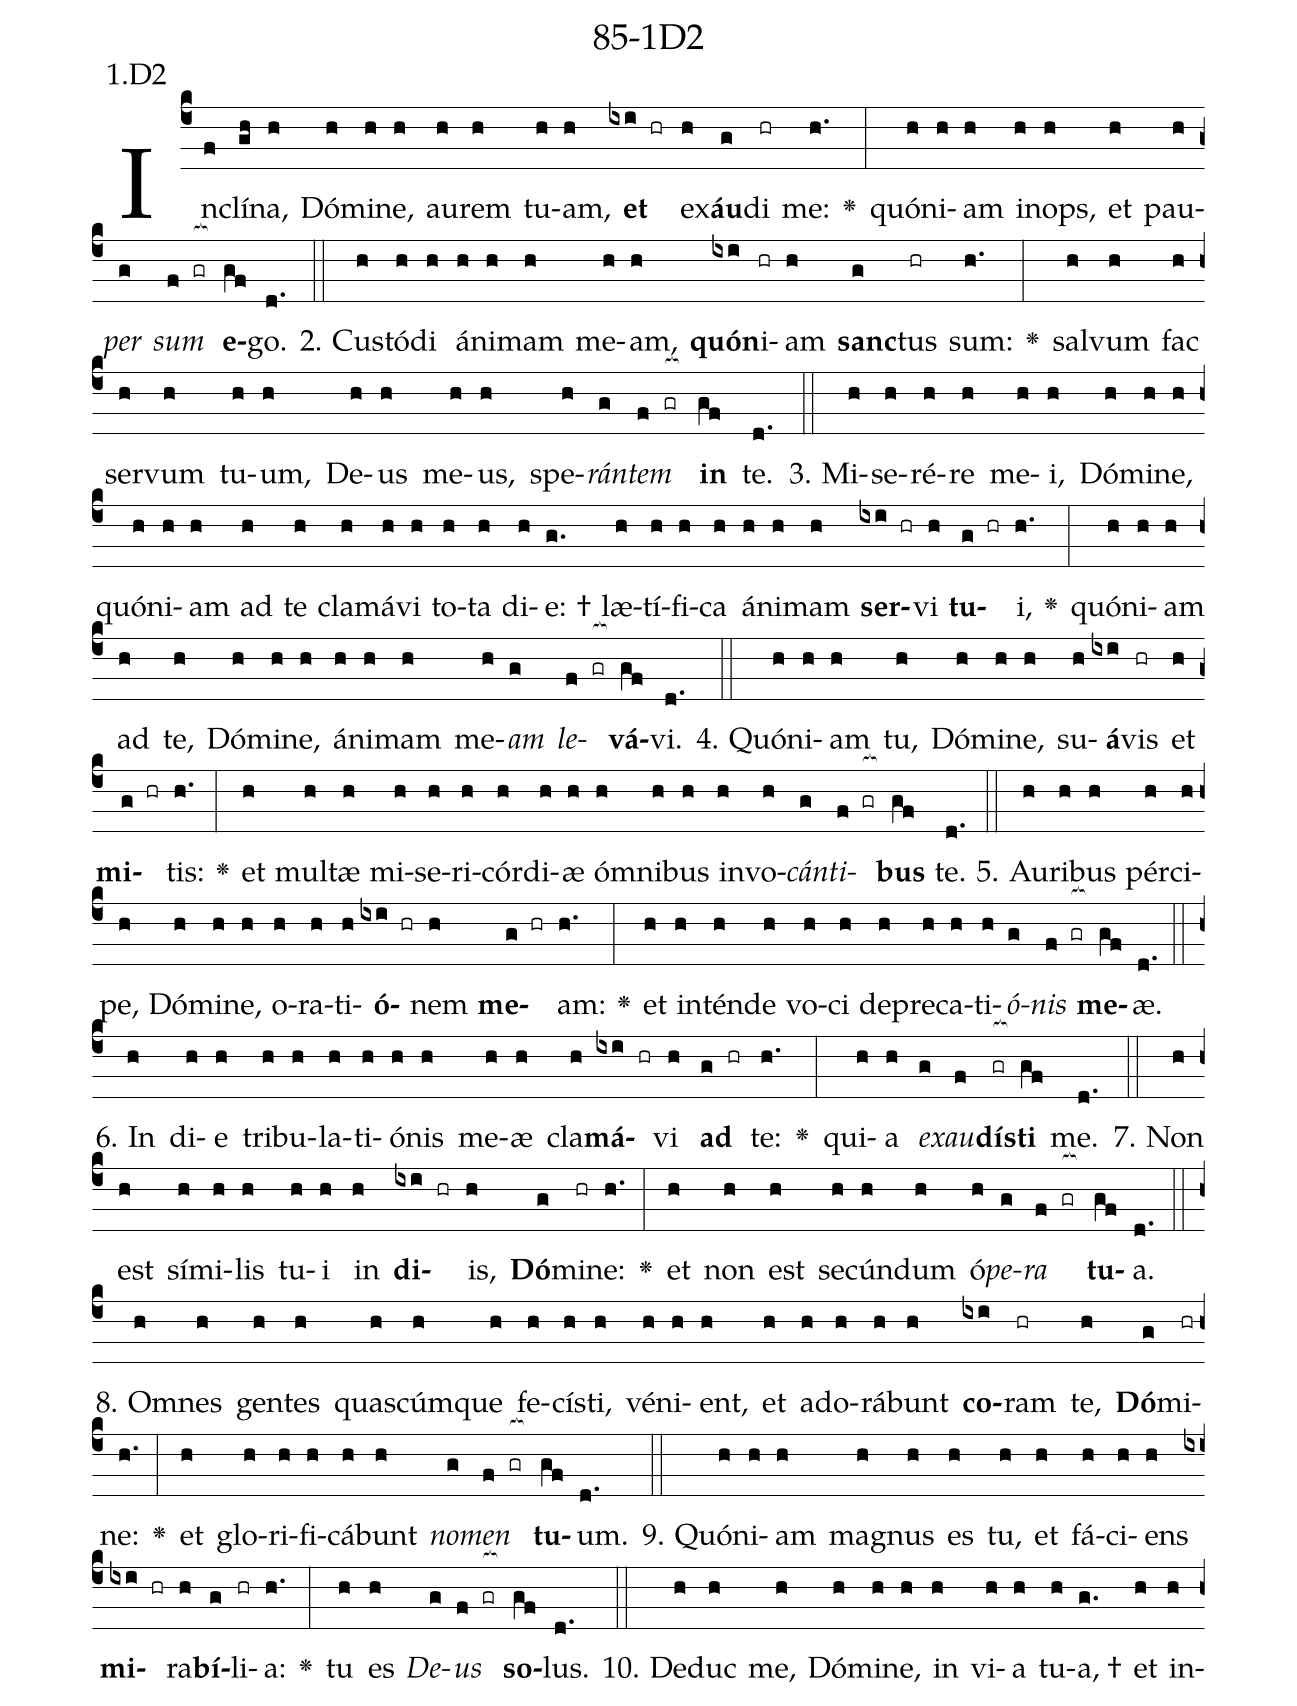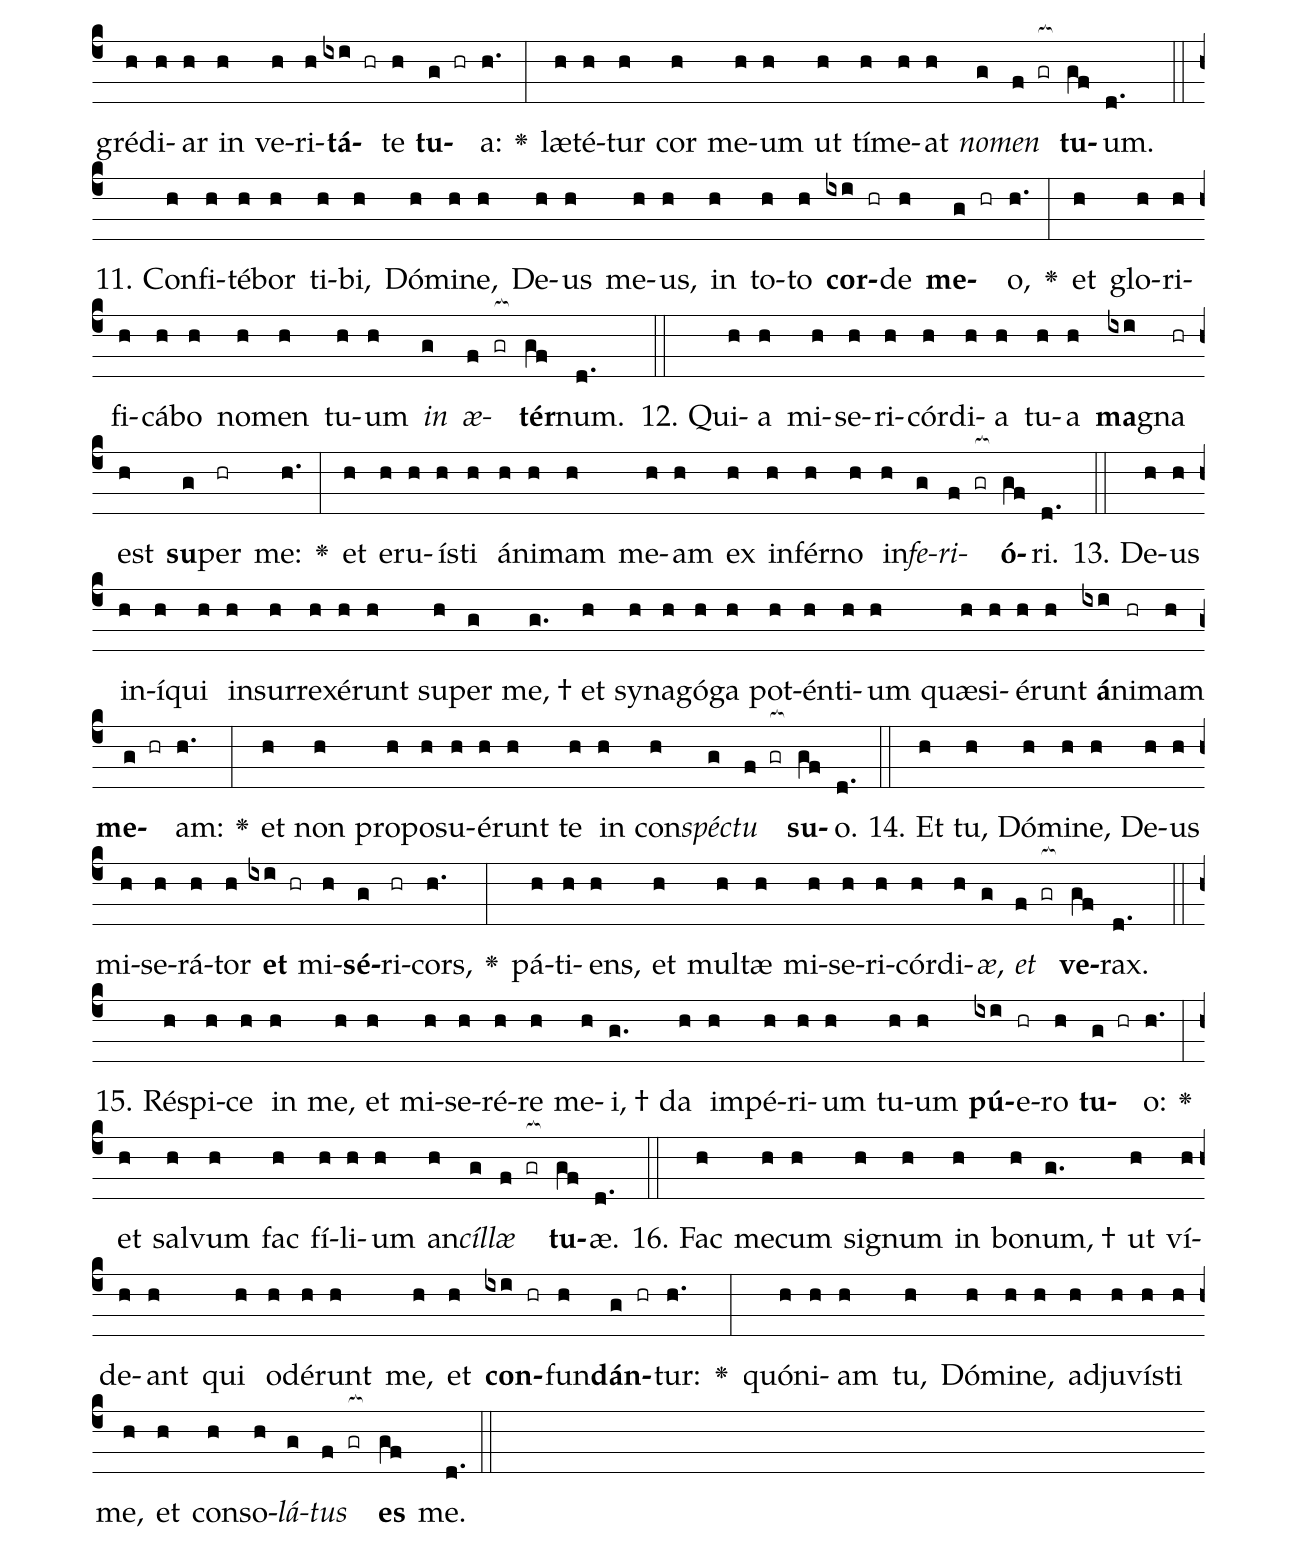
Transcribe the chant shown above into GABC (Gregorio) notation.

name: 85-1D2;
annotation: 1.D2;
%%
(c4)In(f)clí(gh)na,(h) Dó(h)mi(h)ne,(h) au(h)rem(h) tu(h)am,(h) <b>et</b>(ixi hr) ex(h)<b>áu</b>(g)di(hr) me:(h.) <v>\greheightstar</v>(:) quón(h)i(h)am(h) in(h)ops,(h) et(h) pau(h)<i>per</i>(g) <i>sum</i>(f gr[ocb:1{]) <b>e</b>(gf[ocb:0}])go.(d.) (::)
2. Cus(h)tó(h)di(h) á(h)ni(h)mam(h) me(h)am,(h) <b>quón</b>(ixi)i(hr)am(h) <b>sanc</b>(g)tus(hr) sum:(h.) <v>\greheightstar</v>(:) sal(h)vum(h) fac(h) ser(h)vum(h) tu(h)um,(h) De(h)us(h) me(h)us,(h) spe(h)<i>rán</i>(g)<i>tem</i>(f gr[ocb:1{]) <b>in</b>(gf[ocb:0}]) te.(d.) (::)
3. Mi(h)se(h)ré(h)re(h) me(h)i,(h) Dó(h)mi(h)ne,(h) quón(h)i(h)am(h) ad(h) te(h) cla(h)má(h)vi(h) to(h)ta(h) di(h)e: †(g.) læ(h)tí(h)fi(h)ca(h) á(h)ni(h)mam(h) <b>ser</b>(ixi hr)vi(h) <b>tu</b>(g hr)i,(h.) <v>\greheightstar</v>(:) quón(h)i(h)am(h) ad(h) te,(h) Dó(h)mi(h)ne,(h) á(h)ni(h)mam(h) me(h)<i>am</i>(g) <i>le</i>(f gr[ocb:1{])<b>vá</b>(gf[ocb:0}])vi.(d.) (::)
4. Quón(h)i(h)am(h) tu,(h) Dó(h)mi(h)ne,(h) su(h)<b>á</b>(ixi)vis(hr) et(h) <b>mi</b>(g hr)tis:(h.) <v>\greheightstar</v>(:) et(h) mul(h)tæ(h) mi(h)se(h)ri(h)cór(h)di(h)æ(h) óm(h)ni(h)bus(h) in(h)vo(h)<i>cán</i>(g)<i>ti</i>(f gr[ocb:1{])<b>bus</b>(gf[ocb:0}]) te.(d.) (::)
5. Au(h)ri(h)bus(h) pér(h)ci(h)pe,(h) Dó(h)mi(h)ne,(h) o(h)ra(h)ti(h)<b>ó</b>(ixi hr)nem(h) <b>me</b>(g hr)am:(h.) <v>\greheightstar</v>(:) et(h) in(h)tén(h)de(h) vo(h)ci(h) de(h)pre(h)ca(h)ti(h)<i>ó</i>(g)<i>nis</i>(f gr[ocb:1{]) <b>me</b>(gf[ocb:0}])æ.(d.) (::)
6. In(h) di(h)e(h) tri(h)bu(h)la(h)ti(h)ó(h)nis(h) me(h)æ(h) cla(h)<b>má</b>(ixi hr)vi(h) <b>ad</b>(g hr) te:(h.) <v>\greheightstar</v>(:) qui(h)a(h) <i>ex</i>(g)<i>au</i>(f)<b>dís</b>(gr[ocb:1{])<b>ti</b>(gf[ocb:0}]) me.(d.) (::)
7. Non(h) est(h) sí(h)mi(h)lis(h) tu(h)i(h) in(h) <b>di</b>(ixi hr)is,(h) <b>Dó</b>(g)mi(hr)ne:(h.) <v>\greheightstar</v>(:) et(h) non(h) est(h) se(h)cún(h)dum(h) ó(h)<i>pe</i>(g)<i>ra</i>(f gr[ocb:1{]) <b>tu</b>(gf[ocb:0}])a.(d.) (::)
8. Om(h)nes(h) gen(h)tes(h) quas(h)cúm(h)que(h) fe(h)cís(h)ti,(h) vé(h)ni(h)ent,(h) et(h) ad(h)o(h)rá(h)bunt(h) <b>co</b>(ixi)ram(hr) te,(h) <b>Dó</b>(g)mi(hr)ne:(h.) <v>\greheightstar</v>(:) et(h) glo(h)ri(h)fi(h)cá(h)bunt(h) <i>no</i>(g)<i>men</i>(f gr[ocb:1{]) <b>tu</b>(gf[ocb:0}])um.(d.) (::)
9. Quón(h)i(h)am(h) ma(h)gnus(h) es(h) tu,(h) et(h) fá(h)ci(h)ens(h) <b>mi</b>(ixi hr)ra(h)<b>bí</b>(g)li(hr)a:(h.) <v>\greheightstar</v>(:) tu(h) es(h) <i>De</i>(g)<i>us</i>(f gr[ocb:1{]) <b>so</b>(gf[ocb:0}])lus.(d.) (::)
10. De(h)duc(h) me,(h) Dó(h)mi(h)ne,(h) in(h) vi(h)a(h) tu(h)a, †(g.) et(h) in(h)gré(h)di(h)ar(h) in(h) ve(h)ri(h)<b>tá</b>(ixi hr)te(h) <b>tu</b>(g hr)a:(h.) <v>\greheightstar</v>(:) læ(h)té(h)tur(h) cor(h) me(h)um(h) ut(h) tí(h)me(h)at(h) <i>no</i>(g)<i>men</i>(f gr[ocb:1{]) <b>tu</b>(gf[ocb:0}])um.(d.) (::)
11. Con(h)fi(h)té(h)bor(h) ti(h)bi,(h) Dó(h)mi(h)ne,(h) De(h)us(h) me(h)us,(h) in(h) to(h)to(h) <b>cor</b>(ixi hr)de(h) <b>me</b>(g hr)o,(h.) <v>\greheightstar</v>(:) et(h) glo(h)ri(h)fi(h)cá(h)bo(h) no(h)men(h) tu(h)um(h) <i>in</i>(g) <i>æ</i>(f gr[ocb:1{])<b>tér</b>(gf[ocb:0}])num.(d.) (::)
12. Qui(h)a(h) mi(h)se(h)ri(h)cór(h)di(h)a(h) tu(h)a(h) <b>ma</b>(ixi)gna(hr) est(h) <b>su</b>(g)per(hr) me:(h.) <v>\greheightstar</v>(:) et(h) e(h)ru(h)ís(h)ti(h) á(h)ni(h)mam(h) me(h)am(h) ex(h) in(h)fér(h)no(h) in(h)<i>fe</i>(g)<i>ri</i>(f gr[ocb:1{])<b>ó</b>(gf[ocb:0}])ri.(d.) (::)
13. De(h)us(h) in(h)í(h)qui(h) in(h)sur(h)re(h)xé(h)runt(h) su(h)per(g) me, †(g.) et(h) sy(h)na(h)gó(h)ga(h) pot(h)én(h)ti(h)um(h) quæ(h)si(h)é(h)runt(h) <b>á</b>(ixi)ni(hr)mam(h) <b>me</b>(g hr)am:(h.) <v>\greheightstar</v>(:) et(h) non(h) pro(h)po(h)su(h)é(h)runt(h) te(h) in(h) con(h)<i>spéc</i>(g)<i>tu</i>(f gr[ocb:1{]) <b>su</b>(gf[ocb:0}])o.(d.) (::)
14. Et(h) tu,(h) Dó(h)mi(h)ne,(h) De(h)us(h) mi(h)se(h)rá(h)tor(h) <b>et</b>(ixi hr) mi(h)<b>sé</b>(g)ri(hr)cors,(h.) <v>\greheightstar</v>(:) pá(h)ti(h)ens,(h) et(h) mul(h)tæ(h) mi(h)se(h)ri(h)cór(h)di(h)<i>æ</i>,(g) <i>et</i>(f gr[ocb:1{]) <b>ve</b>(gf[ocb:0}])rax.(d.) (::)
15. Ré(h)spi(h)ce(h) in(h) me,(h) et(h) mi(h)se(h)ré(h)re(h) me(h)i, †(g.) da(h) im(h)pé(h)ri(h)um(h) tu(h)um(h) <b>pú</b>(ixi)e(hr)ro(h) <b>tu</b>(g hr)o:(h.) <v>\greheightstar</v>(:) et(h) sal(h)vum(h) fac(h) fí(h)li(h)um(h) an(h)<i>cíl</i>(g)<i>læ</i>(f gr[ocb:1{]) <b>tu</b>(gf[ocb:0}])æ.(d.) (::)
16. Fac(h) me(h)cum(h) si(h)gnum(h) in(h) bo(h)num, †(g.) ut(h) ví(h)de(h)ant(h) qui(h) o(h)dé(h)runt(h) me,(h) et(h) <b>con</b>(ixi hr)fun(h)<b>dán</b>(g hr)tur:(h.) <v>\greheightstar</v>(:) quón(h)i(h)am(h) tu,(h) Dó(h)mi(h)ne,(h) ad(h)ju(h)vís(h)ti(h) me,(h) et(h) con(h)so(h)<i>lá</i>(g)<i>tus</i>(f gr[ocb:1{]) <b>es</b>(gf[ocb:0}]) me.(d.) (::)
